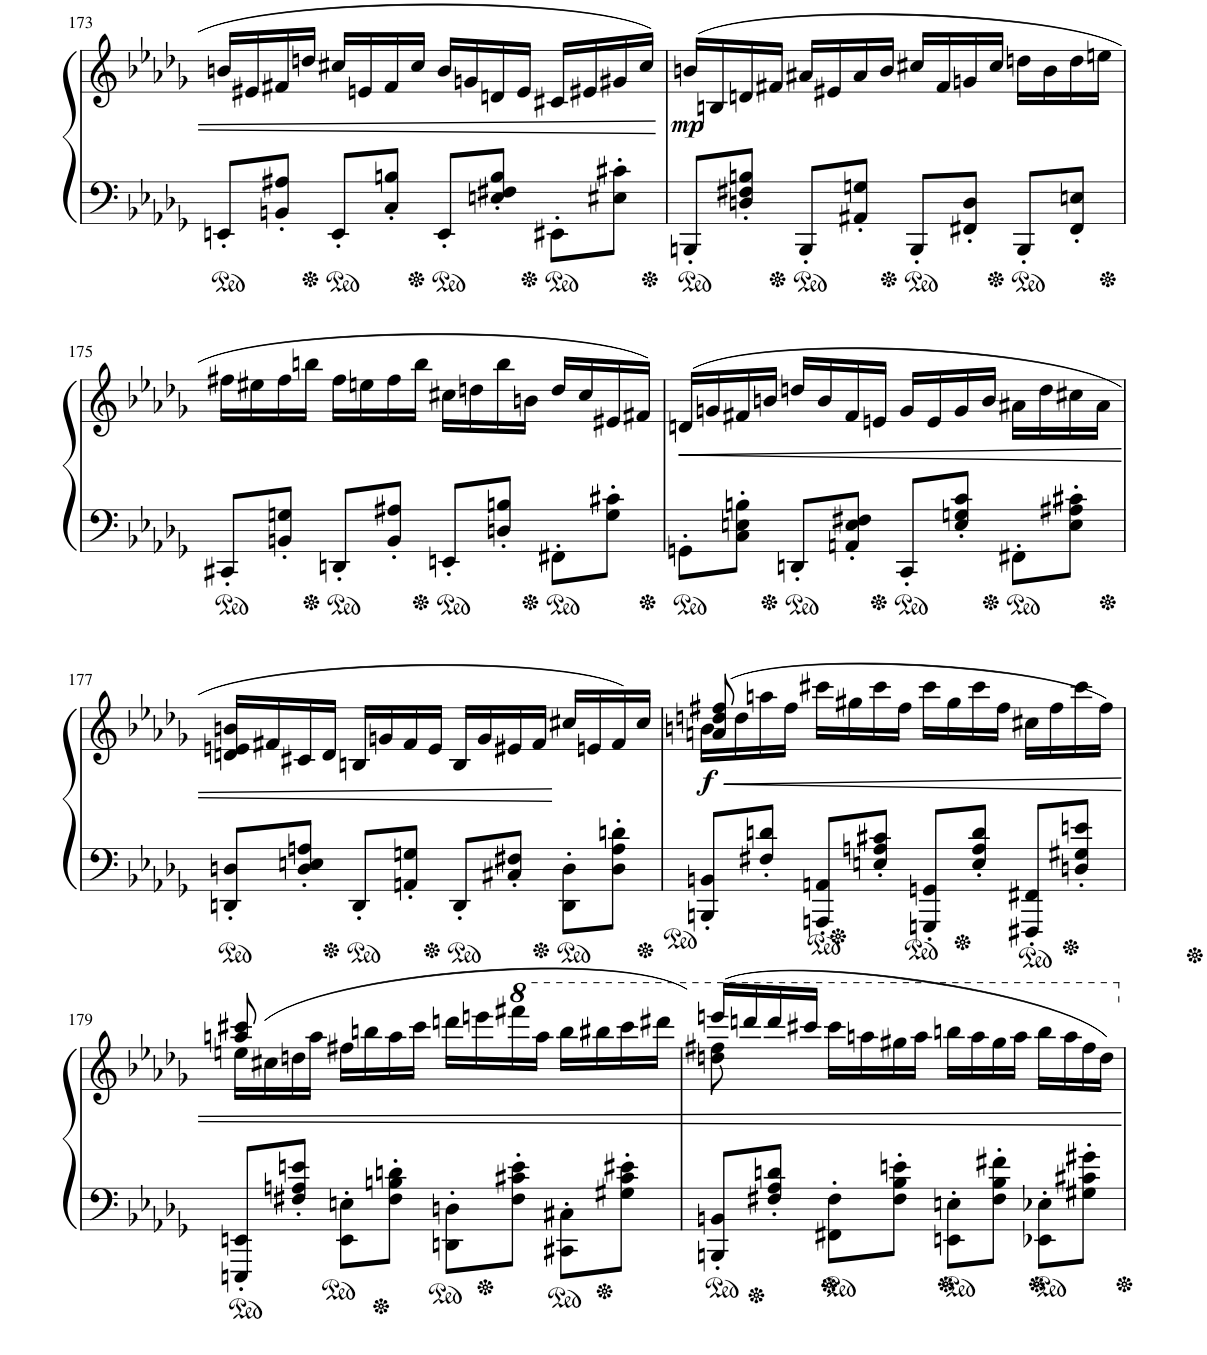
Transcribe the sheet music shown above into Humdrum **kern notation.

**kern	**kern	**dynam
*part1	*part1	*part1
*staff2	*staff1	*staff1/2
*I"Piano	*	*
*I'Pno	*	*
!!LO:PB:g=z
*clefF4	*clefG2	*
*k[b-e-a-d-g-]	*k[b-e-a-d-g-]	*
*M4/4	*M4/4	*
=173	=173	=173
8EEn'/L	16bn/LL	.
.	16e#X/	.
8BBn/' 8A#X/'J	16f#X/	.
.	16ddn/JJ	.
8EE'/L	16cc#X/LL	.
.	16en/	.
8C/' 8Bn/'J	16f#/	.
.	16cc#/JJ	.
8EE'/L	16b/LL	.
.	16gn/	.
8En/' 8F#X/' 8B/'J	16dn/	.
.	16e/JJ	.
8EE#X'\L	16c#X/LL	.
.	16e#X/	.
8E#X\' 8c#X\'J	16g#X/	.
.	16cc#/JJ	.
=174	=174	=174
!	!	!LO:DY:b
8BBBn'/L	(16bn/LL	mp
.	16Bn/	.
8Dn/' 8F#X/' 8Bn/'J	16dn/	.
.	16f#X/JJ	.
8BBB'/L	16a#X/LL	.
.	16e#X/	.
8AA#X/' 8Gn/'J	16a#/	.
.	16b/JJ	.
8BBB'/L	16cc#X/LL	.
.	16f#/	.
8FF#X/' 8D/'J	16gn/	.
.	16cc#/JJ	.
8BBB'/L	16ddn\LL	.
.	16b\	.
8FF#/' 8En/'J	16dd\	.
.	16een\JJ	.
!!LO:LB:g=z
=175	=175	=175
8CC#X'/L	16ff#X\LL	.
.	16ee#X\	.
8BBn/' 8Gn/'J	16ff#\	.
.	16bbn\JJ	.
8DDn'/L	16ff#\LL	.
.	16een\	.
8BB/' 8A#X/'J	16ff#\	.
.	16bb\JJ	.
8EEn'/L	16cc#X\LL	.
.	16ddn\	.
8Dn/' 8Bn/'J	16bb\	.
.	16bn\JJ	.
8FF#X'\L	16dd/LL	.
.	16cc#/	.
8G\' 8c#X\'J	16e#X/	.
.	16f#X/JJ)	.
=176	=176	=176
!	!	!LO:HP:b
8GGn'\L	(16dn/LL	<
.	16gn/	.
8C\' 8En\' 8Bn\'J	16f#X/	.
.	16bn/JJ	.
8DDn'/L	16ddn/LL	.
.	16b/	.
8AAn/' 8E/' 8F#X/'J	16f#/	.
.	16en/JJ	.
8CC'/L	16g/LL	.
.	16e/	.
8E/' 8Gn/' 8c/'J	16g/	.
.	16b/JJ	.
8FF#X'\L	16a#X\LL	.
.	16dd\	.
8E\' 8A#X\' 8c#X\'J	16cc#X\	.
.	16a#\JJ	.
!!LO:LB:g=z
=177	=177	=177
8DDn/' 8Dn/'L	16dn/ 16en/ 16bn/LL	.
.	16f#X/	.
8D/' 8En/' 8An/'J	16c#X/	.
.	16d/JJ	.
8DD'/L	16Bn/LL	.
.	16gn/	.
8AAn/' 8Gn/'J	16f#/	.
.	16e/JJ	.
8DD'/L	16B/LL	.
.	16g/	.
8C#X/' 8F#X/'J	16e#X/	.
.	16f#/JJ	.
8DD\' 8D\'L	16cc#X/LL	[
.	16en/	.
8D\' 8A\' 8dn\'J	16f#/)	.
.	16cc#/JJ	.
=178	=178	=178
*	*^	*
!	!	!	!LO:DY:b
8BBBn/' 8BBn/'L	16bn\LL	(>8an/ 8ddn/ 8ff#X/	f
.	16dd\	.	.
8F#X/' 8dn/'J	16aan\	8ryy	.
.	16ff#\JJ	.	.
8AAAn/' 8AAn/'L	16ccc#X\LL	4ryy	.
.	16gg#X\	.	.
8En/' 8An/' 8c#X/'J	16ccc#\	.	.
.	16ff#\JJ	.	.
8GGGn/' 8GGn/'L	16ccc#\LL	2ryy	.
.	16gg#\	.	.
8E/' 8A/' 8d/'J	16ccc#\	.	.
.	16ff#\JJ	.	.
8FFF#X/' 8FF#X/'L	16cc#X\LL	.	.
.	16ff#\	.	.
8Dn/' 8G#X/' 8en/'J	16ccc#\	.	.
.	(16ff#\JJ	.	.
!!LO:LB:g=z	!!
=179	=179	=179	=179
8EEEn/' 8EEn/'L	16een\LL	8aan/ 8ccc#X/	.
.	16cc#X\	.	.
8F#X/' 8An/' 8en/'J	16ddn\	8ryy	.
.	16aa\JJ	.	.
8EE\' 8En\'L	16ff#X\LL	4ryy	.
.	16bbn\	.	.
8F#\' 8Bn\' 8dn\'J	16aa\	.	.
.	16ccc#\JJ	.	.
8DDn\' 8Dn\'L	16dddn\LL	2ryy	.
.	16eeen\	.	.
8F#\' 8c#X\' 8e\'J	16fff#X\	.	.
*	*8va	*	*
.	16aaa\JJ	.	.
8CC#X\' 8C#X\'L	16bbb\LL	.	.
.	16bbb#X\	.	.
8G#X\' 8c#\' 8e#X\'J	16cccc#\	.	.
.	16dddd#X\JJ)	.	.
=180	=180	=180	=180
8BBBn/' 8BBn/'L	(16eeeen/LL	8dddn\ 8fff#X\	.
.	16ddddn/	.	.
8F#X/' 8A-/' 8dn/'J	16dddd/	8ryy	.
.	16cccc#X/JJ	.	.
8FF#X\' 8F#\'L	16cccc#\LL	4ryy	.
.	16aaan\	.	.
8F#\' 8B-\' 8en\'J	16ggg#X\	.	.
.	16aaa\JJ	.	.
8EEn\' 8En\'L	16bbbn\LL	2ryy	.
.	16aaa\	.	.
8F#\' 8B-\' 8f#X\'J	16ggg#\	.	.
.	16aaa\JJ	.	.
8EE-X\' 8E-X\'L	16bbb\LL	.	.
.	16aaa\	.	.
8G#X\' 8c#X\' 8g#X\'J	16fff#\	.	.
.	16ddd\JJ)	.	.
*	*v	*v	*
*	*X8va	*
=	=	=
*-	*-	*-
